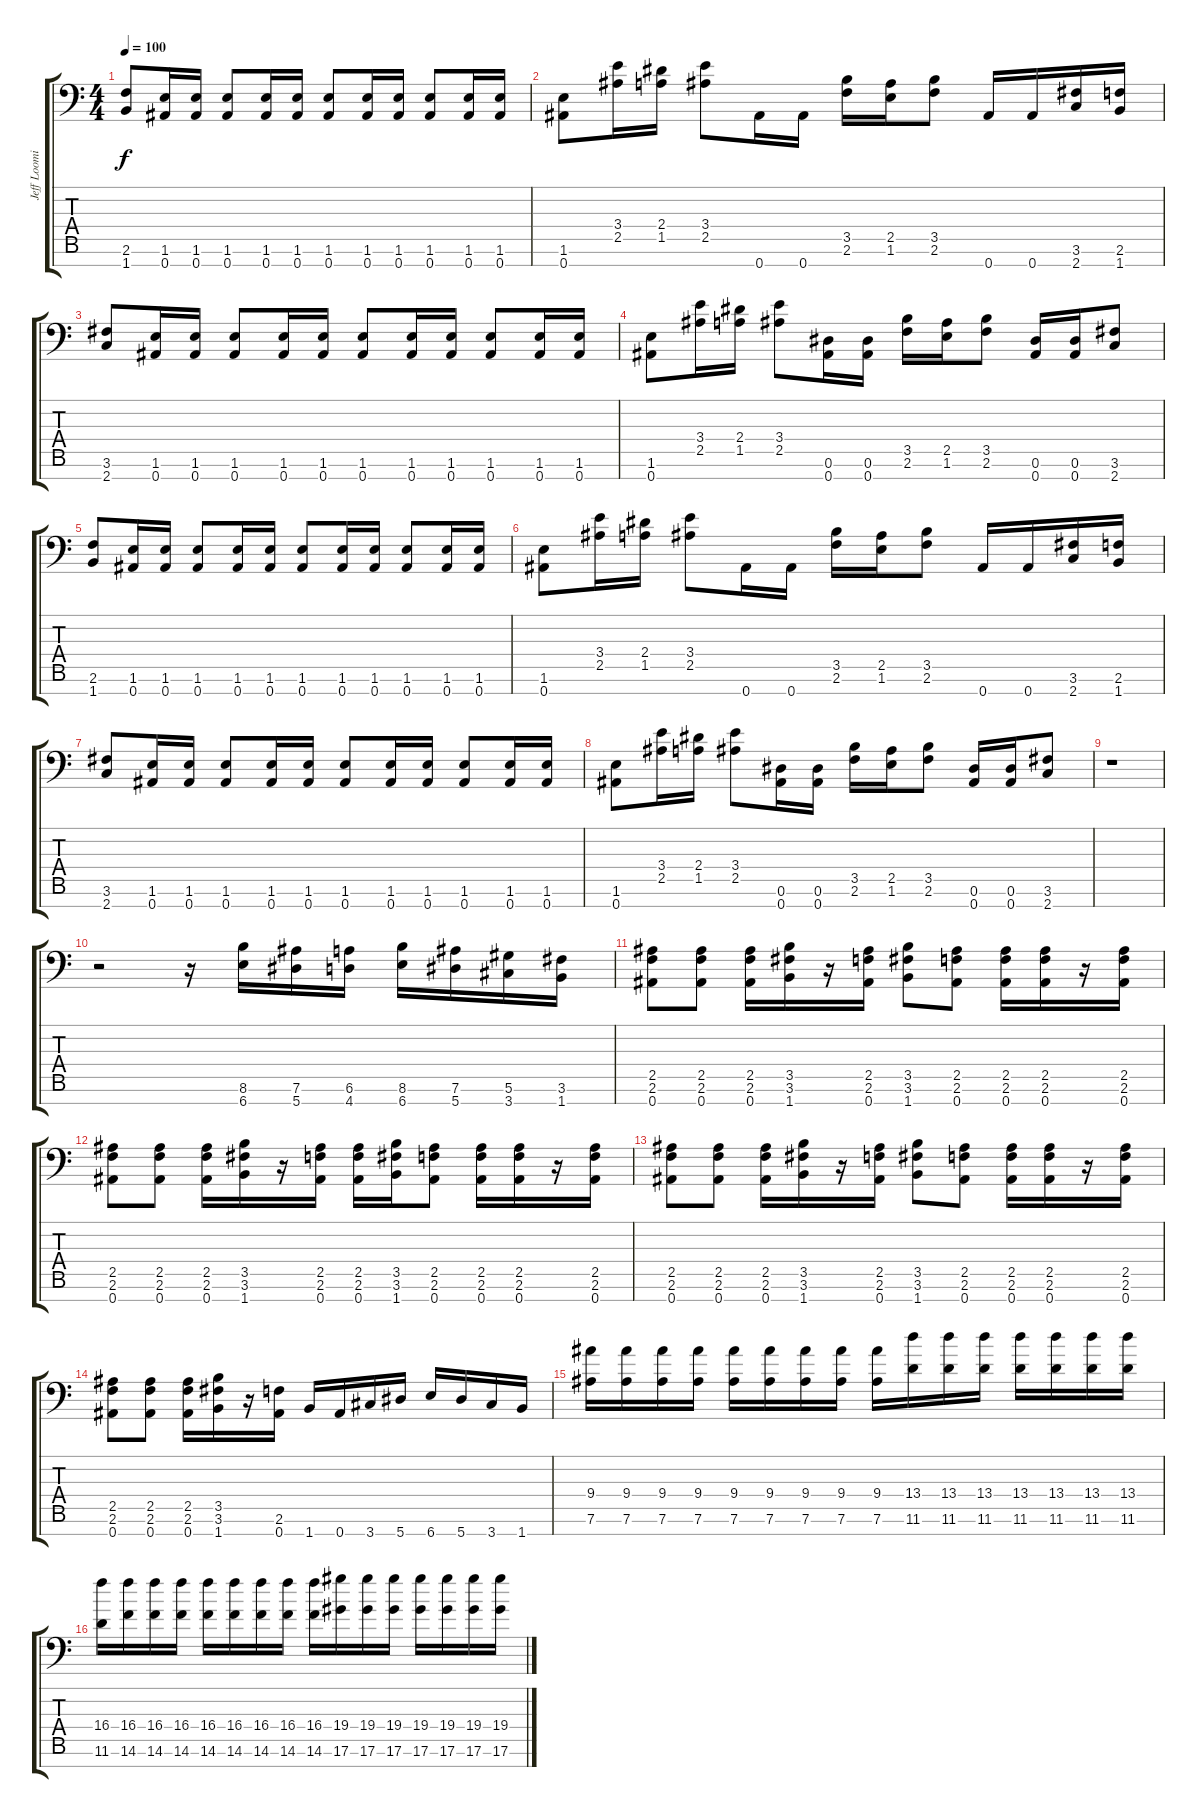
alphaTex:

\track ("Jeff Loomis" "Jeff Loomi") {instrument distortionguitar}
\staff {score tabs}
\tuning (Eb4 Bb3 Gb3 Db3 Ab2 Eb2 Bb1) {hide}
\ts (4 4)
\tempo 100
\clef f4
\ks c
(2.6 1.7).8{dy f} (1.6 0.7).16 (1.6 0.7).16 (1.6 0.7).8 (1.6 0.7).16 (1.6 0.7).16 (1.6 0.7).8 (1.6 0.7).16 (1.6 0.7).16 (1.6 0.7).8 (1.6 0.7).16 (1.6 0.7).16 |
(1.6 0.7).8 (3.4 2.5).16 (2.4 1.5).16 (3.4 2.5).8 0.7.16 0.7.16 (3.5 2.6).16 (2.5 1.6).16 (3.5 2.6).8 0.7.16 0.7.16 (3.6 2.7).16 (2.6 1.7).16 |
(3.6 2.7).8 (1.6 0.7).16 (1.6 0.7).16 (1.6 0.7).8 (1.6 0.7).16 (1.6 0.7).16 (1.6 0.7).8 (1.6 0.7).16 (1.6 0.7).16 (1.6 0.7).8 (1.6 0.7).16 (1.6 0.7).16 |
(1.6 0.7).8 (3.4 2.5).16 (2.4 1.5).16 (3.4 2.5).8 (0.6 0.7).16 (0.6 0.7).16 (3.5 2.6).16 (2.5 1.6).16 (3.5 2.6).8 (0.6 0.7).16 (0.6 0.7).16 (3.6 2.7).8 |
(2.6 1.7).8 (1.6 0.7).16 (1.6 0.7).16 (1.6 0.7).8 (1.6 0.7).16 (1.6 0.7).16 (1.6 0.7).8 (1.6 0.7).16 (1.6 0.7).16 (1.6 0.7).8 (1.6 0.7).16 (1.6 0.7).16 |
(1.6 0.7).8 (3.4 2.5).16 (2.4 1.5).16 (3.4 2.5).8 0.7.16 0.7.16 (3.5 2.6).16 (2.5 1.6).16 (3.5 2.6).8 0.7.16 0.7.16 (3.6 2.7).16 (2.6 1.7).16 |
(3.6 2.7).8 (1.6 0.7).16 (1.6 0.7).16 (1.6 0.7).8 (1.6 0.7).16 (1.6 0.7).16 (1.6 0.7).8 (1.6 0.7).16 (1.6 0.7).16 (1.6 0.7).8 (1.6 0.7).16 (1.6 0.7).16 |
(1.6 0.7).8 (3.4 2.5).16 (2.4 1.5).16 (3.4 2.5).8 (0.6 0.7).16 (0.6 0.7).16 (3.5 2.6).16 (2.5 1.6).16 (3.5 2.6).8 (0.6 0.7).16 (0.6 0.7).16 (3.6 2.7).8 |
r.1 |
r.2 r.16 (8.6 6.7).16 (7.6 5.7).16 (6.6 4.7).16 (8.6 6.7).16 (7.6 5.7).16 (5.6 3.7).16 (3.6 1.7).16 |
(2.5 2.6 0.7).8 (2.5 2.6 0.7).8 (2.5 2.6 0.7).16 (3.5 3.6 1.7).16 r.16 (2.5 2.6 0.7).16 (3.5 3.6 1.7).8 (2.5 2.6 0.7).8 (2.5 2.6 0.7).16 (2.5 2.6 0.7).16 r.16 (2.5 2.6 0.7).16 |
(2.5 2.6 0.7).8 (2.5 2.6 0.7).8 (2.5 2.6 0.7).16 (3.5 3.6 1.7).16 r.16 (2.5 2.6 0.7).16 (2.5 2.6 0.7).16 (3.5 3.6 1.7).16 (2.5 2.6 0.7).8 (2.5 2.6 0.7).16 (2.5 2.6 0.7).16 r.16 (2.5 2.6 0.7).16 |
(2.5 2.6 0.7).8 (2.5 2.6 0.7).8 (2.5 2.6 0.7).16 (3.5 3.6 1.7).16 r.16 (2.5 2.6 0.7).16 (3.5 3.6 1.7).8 (2.5 2.6 0.7).8 (2.5 2.6 0.7).16 (2.5 2.6 0.7).16 r.16 (2.5 2.6 0.7).16 |
(2.5 2.6 0.7).8 (2.5 2.6 0.7).8 (2.5 2.6 0.7).16 (3.5 3.6 1.7).16 r.16 (2.6 0.7).16 1.7.16 0.7.16 3.7.16 5.7.16 6.7.16 5.7.16 3.7.16 1.7.16 |
(9.4 7.6).16 (9.4 7.6).16 (9.4 7.6).16 (9.4 7.6).16 (9.4 7.6).16 (9.4 7.6).16 (9.4 7.6).16 (9.4 7.6).16 (9.4 7.6).16 (13.4 11.6).16 (13.4 11.6).16 (13.4 11.6).16 (13.4 11.6).16 (13.4 11.6).16 (13.4 11.6).16 (13.4 11.6).16 |
(16.4 11.6).16 (16.4 14.6).16 (16.4 14.6).16 (16.4 14.6).16 (16.4 14.6).16 (16.4 14.6).16 (16.4 14.6).16 (16.4 14.6).16 (16.4 14.6).16 (19.4 17.6).16 (19.4 17.6).16 (19.4 17.6).16 (19.4 17.6).16 (19.4 17.6).16 (19.4 17.6).16 (19.4 17.6).16
